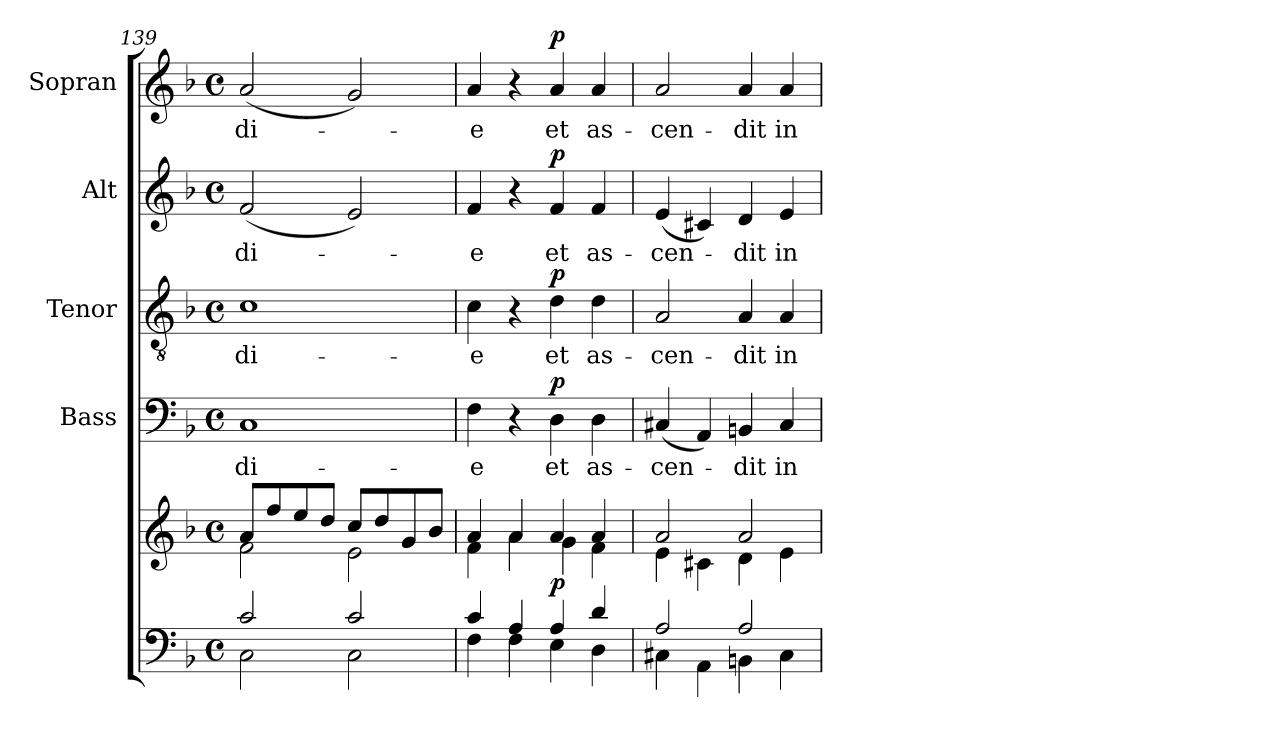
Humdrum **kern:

**kern	**kern	**dynam	**kern	**text	**dynam	**kern	**text	**dynam	**kern	**text	**dynam	**kern	**text	**dynam
*part5	*part5	*part5	*part4	*part4	*part4	*part3	*part3	*part3	*part2	*part2	*part2	*part1	*part1	*part1
*staff6	*staff5	*staff5/6	*staff4	*staff4	*staff4	*staff3	*staff3	*staff3	*staff2	*staff2	*staff2	*staff1	*staff1	*staff1
*	*	*	*I"Bass	*	*	*I"Tenor	*	*	*I"Alt	*	*	*I"Sopran	*	*
*	*	*	*I'B.	*	*	*I'T.	*	*	*I'A.	*	*	*I'S.	*	*
*clefF4	*clefG2	*	*clefF4	*	*	*clefGv2	*	*	*clefG2	*	*	*clefG2	*	*
*k[b-]	*k[b-]	*	*k[b-]	*	*	*k[b-]	*	*	*k[b-]	*	*	*k[b-]	*	*
*F:	*F:	*	*F:	*	*	*F:	*	*	*F:	*	*	*F:	*	*
*M4/4	*M4/4	*	*M4/4	*	*	*M4/4	*	*	*M4/4	*	*	*M4/4	*	*
*met(c)	*met(c)	*	*met(c)	*	*	*met(c)	*	*	*met(c)	*	*	*met(c)	*	*
=139	=139	=139	=139	=139	=139	=139	=139	=139	=139	=139	=139	=139	=139	=139
*^	*^	*	*	*	*	*	*	*	*	*	*	*	*	*
!	!	!	!	!	!	!LO:LY:b	!	!	!LO:LY:b	!	!	!LO:LY:b	!	!	!LO:LY:b	!
2c/	2C\	8a/L	2f\	.	1C	di-	.	1c	di-	.	(<2f/	di-	.	(<2a/	di-	.
.	.	8ff/	.	.	.	.	.	.	.	.	.	.	.	.	.	.
.	.	8ee/	.	.	.	.	.	.	.	.	.	.	.	.	.	.
.	.	8dd/J	.	.	.	.	.	.	.	.	.	.	.	.	.	.
2c/	2C\	8cc/L	2e\	.	.	.	.	.	.	.	2e/)	.	.	2g/)	.	.
.	.	8dd/	.	.	.	.	.	.	.	.	.	.	.	.	.	.
.	.	8g/	.	.	.	.	.	.	.	.	.	.	.	.	.	.
.	.	8b-/J	.	.	.	.	.	.	.	.	.	.	.	.	.	.
=140	=140	=140	=140	=140	=140	=140	=140	=140	=140	=140	=140	=140	=140	=140	=140	=140
!	!	!	!	!	!	!LO:LY:b	!	!	!LO:LY:b	!	!	!LO:LY:b	!	!	!LO:LY:b	!
4c/	4F\	4a/	4f\	.	4F\	-e	.	4c\	-e	.	4f/	-e	.	4a/	-e	.
4A/	4F\	4a/	4a\	.	4r	.	.	4r	.	.	4r	.	.	4r	.	.
!	!	!	!	!LO:DY:b	!	!LO:LY:b	!LO:DY:a	!	!LO:LY:b	!LO:DY:a	!	!LO:LY:b	!LO:DY:a	!	!LO:LY:b	!LO:DY:a
4A/	4E\	4a/	4g\	p	4D\	et	p	4d\	et	p	4f/	et	p	4a/	et	p
!	!	!	!	!	!	!LO:LY:b	!	!	!LO:LY:b	!	!	!LO:LY:b	!	!	!LO:LY:b	!
4d/	4D\	4a/	4f\	.	4D\	as-	.	4d\	as-	.	4f/	as-	.	4a/	as-	.
=141	=141	=141	=141	=141	=141	=141	=141	=141	=141	=141	=141	=141	=141	=141	=141	=141
!	!	!	!	!	!	!LO:LY:b	!	!	!LO:LY:b	!	!	!LO:LY:b	!	!	!LO:LY:b	!
2A/	4C#X\	2a/	4e\	.	(<4C#X/	-cen-	.	2A/	-cen-	.	(<4e/	-cen-	.	2a/	-cen-	.
.	4AA\	.	4c#X\	.	4AA/)	.	.	.	.	.	4c#X/)	.	.	.	.	.
!	!	!	!	!	!	!LO:LY:b	!	!	!LO:LY:b	!	!	!LO:LY:b	!	!	!LO:LY:b	!
2A/	4BBn\	2a/	4d\	.	4BBn/	-dit	.	4A/	-dit	.	4d/	-dit	.	4a/	-dit	.
!	!	!	!	!	!	!LO:LY:b	!	!	!LO:LY:b	!	!	!LO:LY:b	!	!	!LO:LY:b	!
.	4C#\	.	4e\	.	4C#/	in	.	4A/	in	.	4e/	in	.	4a/	in	.
*v	*v	*	*	*	*	*	*	*	*	*	*	*	*	*	*	*
*	*v	*v	*	*	*	*	*	*	*	*	*	*	*	*	*
=	=	=	=	=	=	=	=	=	=	=	=	=	=	=
*-	*-	*-	*-	*-	*-	*-	*-	*-	*-	*-	*-	*-	*-	*-
